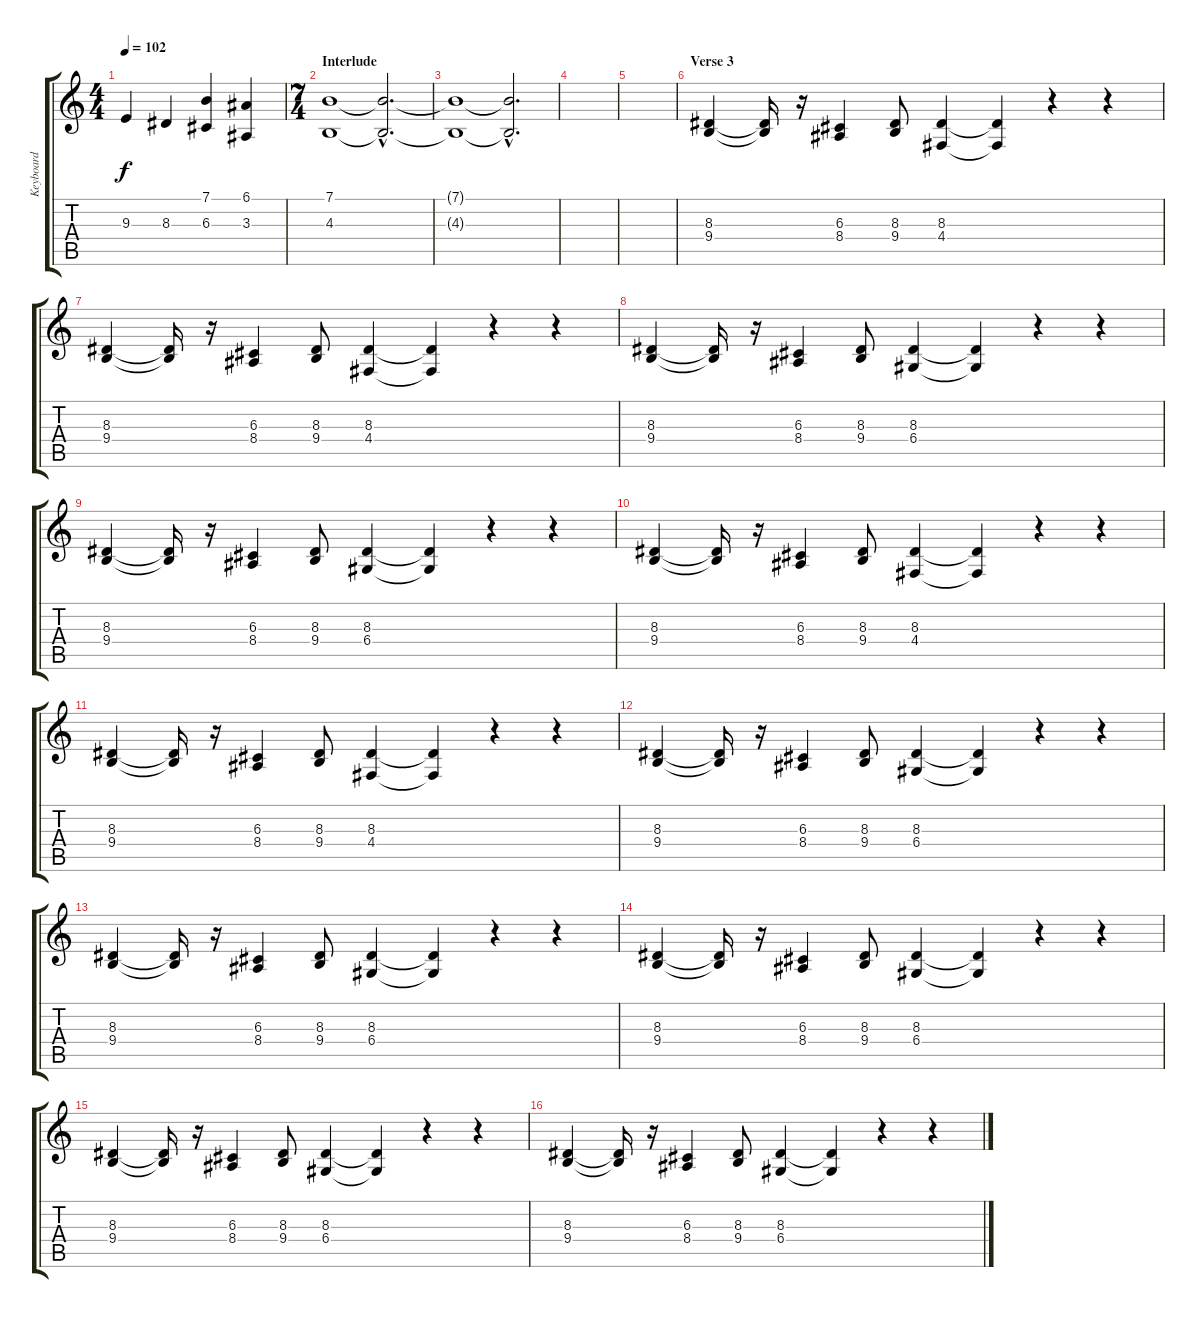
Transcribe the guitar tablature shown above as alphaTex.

\track ("Keyboard" "Keyboard") {instrument stringensemble1}
\staff {score tabs}
\tuning (E4 B3 G3 D3 A2 E2) {hide}
\ts (4 4)
\tempo 102
\clef g2
\ks c
9.3.4{dy f} 8.3.4 (7.1 6.3).4 (6.1 3.3).4 |
\ts (7 4)
\section ("" "Interlude")
(7.1 4.3).1 (7.1{hac t} 4.3{hac t}).2{d} |
(7.1{t} 4.3{t}).1 (7.1{hac t} 4.3{hac t}).2{d} |
|
|
\section ("" "Verse 3")
(8.3 9.4).4{volume 13} (8.3{t} 9.4{t}).16 r.16 (6.3 8.4).4 (8.3 9.4).8 (8.3 4.4).4 (8.3{t} 4.4{t}).4 r.4 r.4 |
(8.3 9.4).4 (8.3{t} 9.4{t}).16 r.16 (6.3 8.4).4 (8.3 9.4).8 (8.3 4.4).4 (8.3{t} 4.4{t}).4 r.4 r.4 |
(8.3 9.4).4 (8.3{t} 9.4{t}).16 r.16 (6.3 8.4).4 (8.3 9.4).8 (8.3 6.4).4 (8.3{t} 6.4{t}).4 r.4 r.4 |
(8.3 9.4).4 (8.3{t} 9.4{t}).16 r.16 (6.3 8.4).4 (8.3 9.4).8 (8.3 6.4).4 (8.3{t} 6.4{t}).4 r.4 r.4 |
(8.3 9.4).4 (8.3{t} 9.4{t}).16 r.16 (6.3 8.4).4 (8.3 9.4).8 (8.3 4.4).4 (8.3{t} 4.4{t}).4 r.4 r.4 |
(8.3 9.4).4 (8.3{t} 9.4{t}).16 r.16 (6.3 8.4).4 (8.3 9.4).8 (8.3 4.4).4 (8.3{t} 4.4{t}).4 r.4 r.4 |
(8.3 9.4).4 (8.3{t} 9.4{t}).16 r.16 (6.3 8.4).4 (8.3 9.4).8 (8.3 6.4).4 (8.3{t} 6.4{t}).4 r.4 r.4 |
(8.3 9.4).4 (8.3{t} 9.4{t}).16 r.16 (6.3 8.4).4 (8.3 9.4).8 (8.3 6.4).4 (8.3{t} 6.4{t}).4 r.4 r.4 |
(8.3 9.4).4 (8.3{t} 9.4{t}).16 r.16 (6.3 8.4).4 (8.3 9.4).8 (8.3 6.4).4 (8.3{t} 6.4{t}).4 r.4 r.4 |
(8.3 9.4).4 (8.3{t} 9.4{t}).16 r.16 (6.3 8.4).4 (8.3 9.4).8 (8.3 6.4).4 (8.3{t} 6.4{t}).4 r.4 r.4 |
(8.3 9.4).4 (8.3{t} 9.4{t}).16 r.16 (6.3 8.4).4 (8.3 9.4).8 (8.3 6.4).4 (8.3{t} 6.4{t}).4 r.4 r.4
